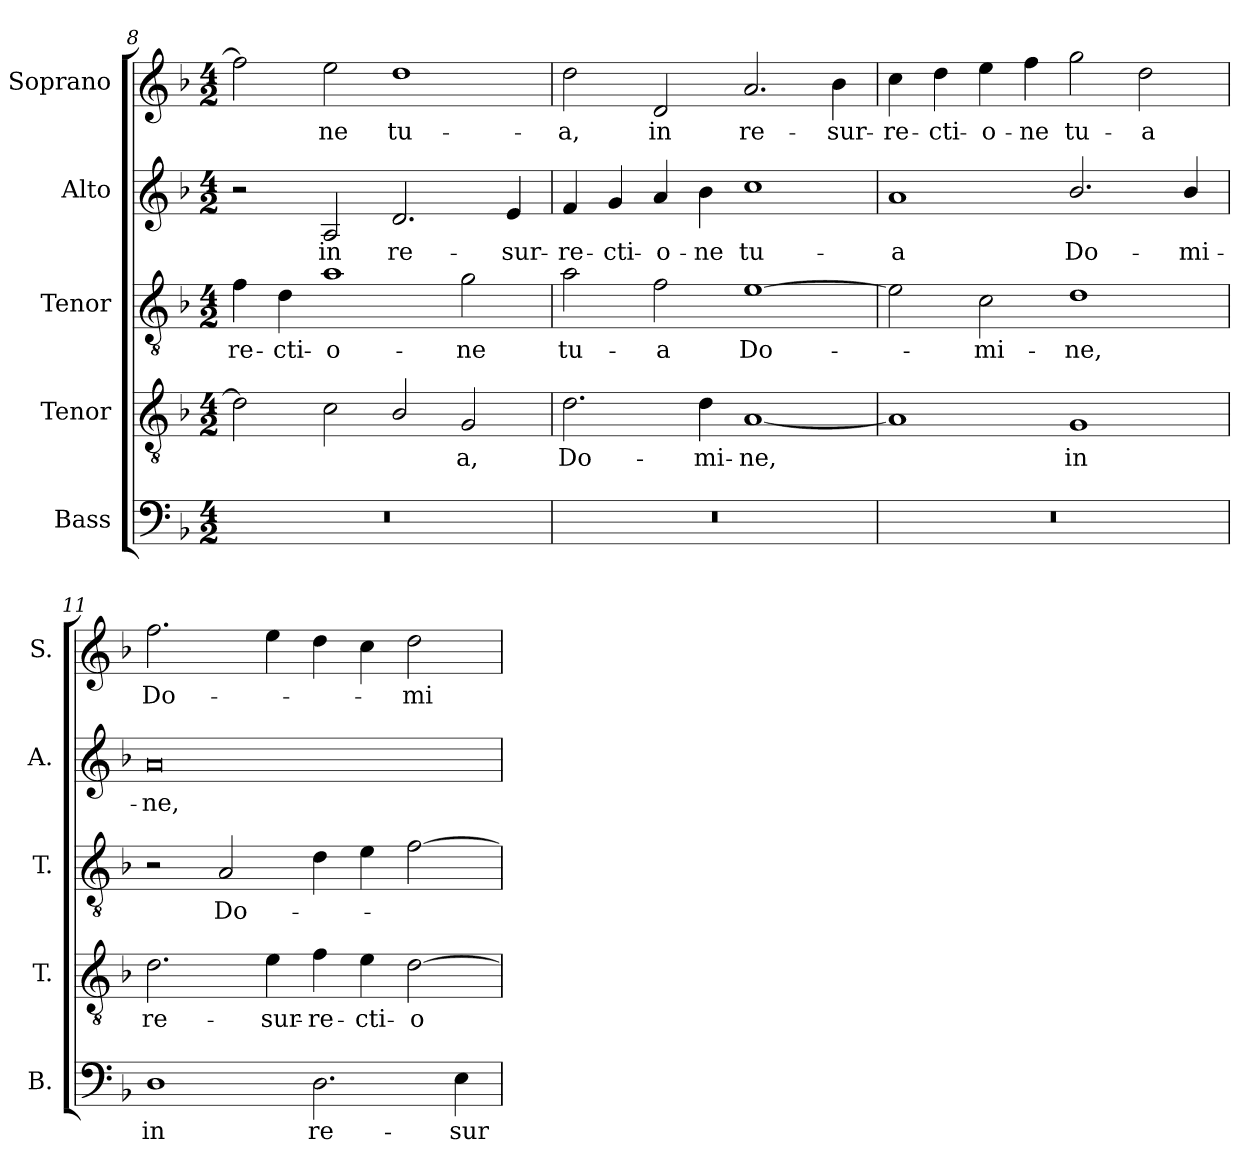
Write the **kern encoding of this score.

**kern	**text	**kern	**text	**kern	**text	**kern	**text	**kern	**text
*part5	*part5	*part4	*part4	*part3	*part3	*part2	*part2	*part1	*part1
*staff5	*staff5	*staff4	*staff4	*staff3	*staff3	*staff2	*staff2	*staff1	*staff1
*I"Bass	*	*I"Tenor	*	*I"Tenor	*	*I"Alto	*	*I"Soprano	*
*I'B.	*	*I'T.	*	*I'T.	*	*I'A.	*	*I'S.	*
!!LO:LB:g=z
*clefF4	*	*clefGv2	*	*clefGv2	*	*clefG2	*	*clefG2	*
*	*	*ITrd7c12	*	*ITrd7c12	*	*	*	*	*
*k[b-]	*	*k[b-]	*	*k[b-]	*	*k[b-]	*	*k[b-]	*
*F:	*	*F:	*	*F:	*	*F:	*	*F:	*
*M4/2	*	*M4/2	*	*M4/2	*	*M4/2	*	*M4/2	*
=8	=8	=8	=8	=8	=8	=8	=8	=8	=8
!LO:N:vis=1	!	!	!	!	!	!	!	!	!
!	!	!	!	!	!LO:LY:b:color=#000000	!	!	!	!
0r	.	2Di\]	.	4Fi\	-re-	2r	.	2ffi\]	.
!	!	!	!	!	!LO:LY:b:color=#000000	!	!	!	!
.	.	.	.	4Di\	-cti-	.	.	.	.
!	!	!	!	!	!LO:LY:b:color=#000000	!	!	!	!
!	!	!	!	!	!	!	!LO:LY:b:color=#000000	!	!
!	!	!	!	!	!	!	!	!	!LO:LY:b:color=#000000
.	.	2Ci\	.	1Ai	-o-	2Ai/	in	2eei\	-ne
!	!	!	!	!	!	!	!LO:LY:b:color=#000000	!	!
!	!	!	!	!	!	!	!	!	!LO:LY:b:color=#000000
.	.	2BB-i/	.	.	.	2.di/	re-	1ddi	tu-
!	!	!	!LO:LY:b:color=#000000	!	!	!	!	!	!
!	!	!	!	!	!LO:LY:b:color=#000000	!	!	!	!
.	.	2GGi/	-a,	2Gi\	-ne	.	.	.	.
!	!	!	!	!	!	!	!LO:LY:b:color=#000000	!	!
.	.	.	.	.	.	4ei/	-sur-	.	.
=9	=9	=9	=9	=9	=9	=9	=9	=9	=9
!LO:N:vis=1	!	!	!	!	!	!	!	!	!
!	!	!	!LO:LY:b:color=#000000	!	!	!	!	!	!
!	!	!	!	!	!LO:LY:b:color=#000000	!	!	!	!
!	!	!	!	!	!	!	!LO:LY:b:color=#000000	!	!
!	!	!	!	!	!	!	!	!	!LO:LY:b:color=#000000
0r	.	2.Di\	Do-	2Ai\	tu-	4fi/	-re-	2ddi\	-a,
!	!	!	!	!	!	!	!LO:LY:b:color=#000000	!	!
.	.	.	.	.	.	4gi/	-cti-	.	.
!	!	!	!	!	!LO:LY:b:color=#000000	!	!	!	!
!	!	!	!	!	!	!	!LO:LY:b:color=#000000	!	!
!	!	!	!	!	!	!	!	!	!LO:LY:b:color=#000000
.	.	.	.	2Fi\	-a	4ai/	-o-	2di/	in
!	!	!	!LO:LY:b:color=#000000	!	!	!	!	!	!
!	!	!	!	!	!	!	!LO:LY:b:color=#000000	!	!
.	.	4Di\	-mi-	.	.	4b-i\	-ne	.	.
!	!	!	!LO:LY:b:color=#000000	!	!	!	!	!	!
!	!	!	!	!	!LO:LY:b:color=#000000	!	!	!	!
!	!	!	!	!	!	!	!LO:LY:b:color=#000000	!	!
!	!	!	!	!	!	!	!	!	!LO:LY:b:color=#000000
.	.	[1AAi	-ne,	[1Ei	Do-	1cci	tu-	2.ai/	re-
!	!	!	!	!	!	!	!	!	!LO:LY:b:color=#000000
.	.	.	.	.	.	.	.	4b-i\	-sur-
=10	=10	=10	=10	=10	=10	=10	=10	=10	=10
!LO:N:vis=1	!	!	!	!	!	!	!	!	!
!	!	!	!	!	!	!	!LO:LY:b:color=#000000	!	!
!	!	!	!	!	!	!	!	!	!LO:LY:b:color=#000000
0r	.	1AAi]	.	2Ei\]	.	1ai	-a	4cci\	-re-
!	!	!	!	!	!	!	!	!	!LO:LY:b:color=#000000
.	.	.	.	.	.	.	.	4ddi\	-cti-
!	!	!	!	!	!LO:LY:b:color=#000000	!	!	!	!
!	!	!	!	!	!	!	!	!	!LO:LY:b:color=#000000
.	.	.	.	2Ci\	-mi-	.	.	4eei\	-o-
!	!	!	!	!	!	!	!	!	!LO:LY:b:color=#000000
.	.	.	.	.	.	.	.	4ffi\	-ne
!	!	!	!LO:LY:b:color=#000000	!	!	!	!	!	!
!	!	!	!	!	!LO:LY:b:color=#000000	!	!	!	!
!	!	!	!	!	!	!	!LO:LY:b:color=#000000	!	!
!	!	!	!	!	!	!	!	!	!LO:LY:b:color=#000000
.	.	1GGi	in	1Di	-ne,	2.b-i/	Do-	2ggi\	tu-
!	!	!	!	!	!	!	!	!	!LO:LY:b:color=#000000
.	.	.	.	.	.	.	.	2ddi\	-a
!	!	!	!	!	!	!	!LO:LY:b:color=#000000	!	!
.	.	.	.	.	.	4b-i/	-mi-	.	.
=11	=11	=11	=11	=11	=11	=11	=11	=11	=11
!	!LO:LY:b:color=#000000	!	!	!	!	!	!	!	!
!	!	!	!LO:LY:b:color=#000000	!	!	!	!	!	!
!	!	!	!	!	!	!	!LO:LY:b:color=#000000	!	!
!	!	!	!	!	!	!	!	!	!LO:LY:b:color=#000000
1Di	in	2.Di\	re-	2r	.	0ai	-ne,	2.ffi\	Do-
!	!	!	!	!	!LO:LY:b:color=#000000	!	!	!	!
.	.	.	.	2AAi/	Do-	.	.	.	.
!	!	!	!LO:LY:b:color=#000000	!	!	!	!	!	!
.	.	4Ei\	-sur-	.	.	.	.	4eei\	.
!	!LO:LY:b:color=#000000	!	!	!	!	!	!	!	!
!	!	!	!LO:LY:b:color=#000000	!	!	!	!	!	!
2.Di\	re-	4Fi\	-re-	4Di\	.	.	.	4ddi\	.
!	!	!	!LO:LY:b:color=#000000	!	!	!	!	!	!
.	.	4Ei\	-cti-	4Ei\	.	.	.	4cci\	.
!	!	!	!LO:LY:b:color=#000000	!	!	!	!	!	!
!	!	!	!	!	!	!	!	!	!LO:LY:b:color=#000000
.	.	[2Di\	-o-	[2Fi\	.	.	.	2ddi\	-mi-
!	!LO:LY:b:color=#000000	!	!	!	!	!	!	!	!
4Ei\	-sur-	.	.	.	.	.	.	.	.
=	=	=	=	=	=	=	=	=	=
*-	*-	*-	*-	*-	*-	*-	*-	*-	*-
